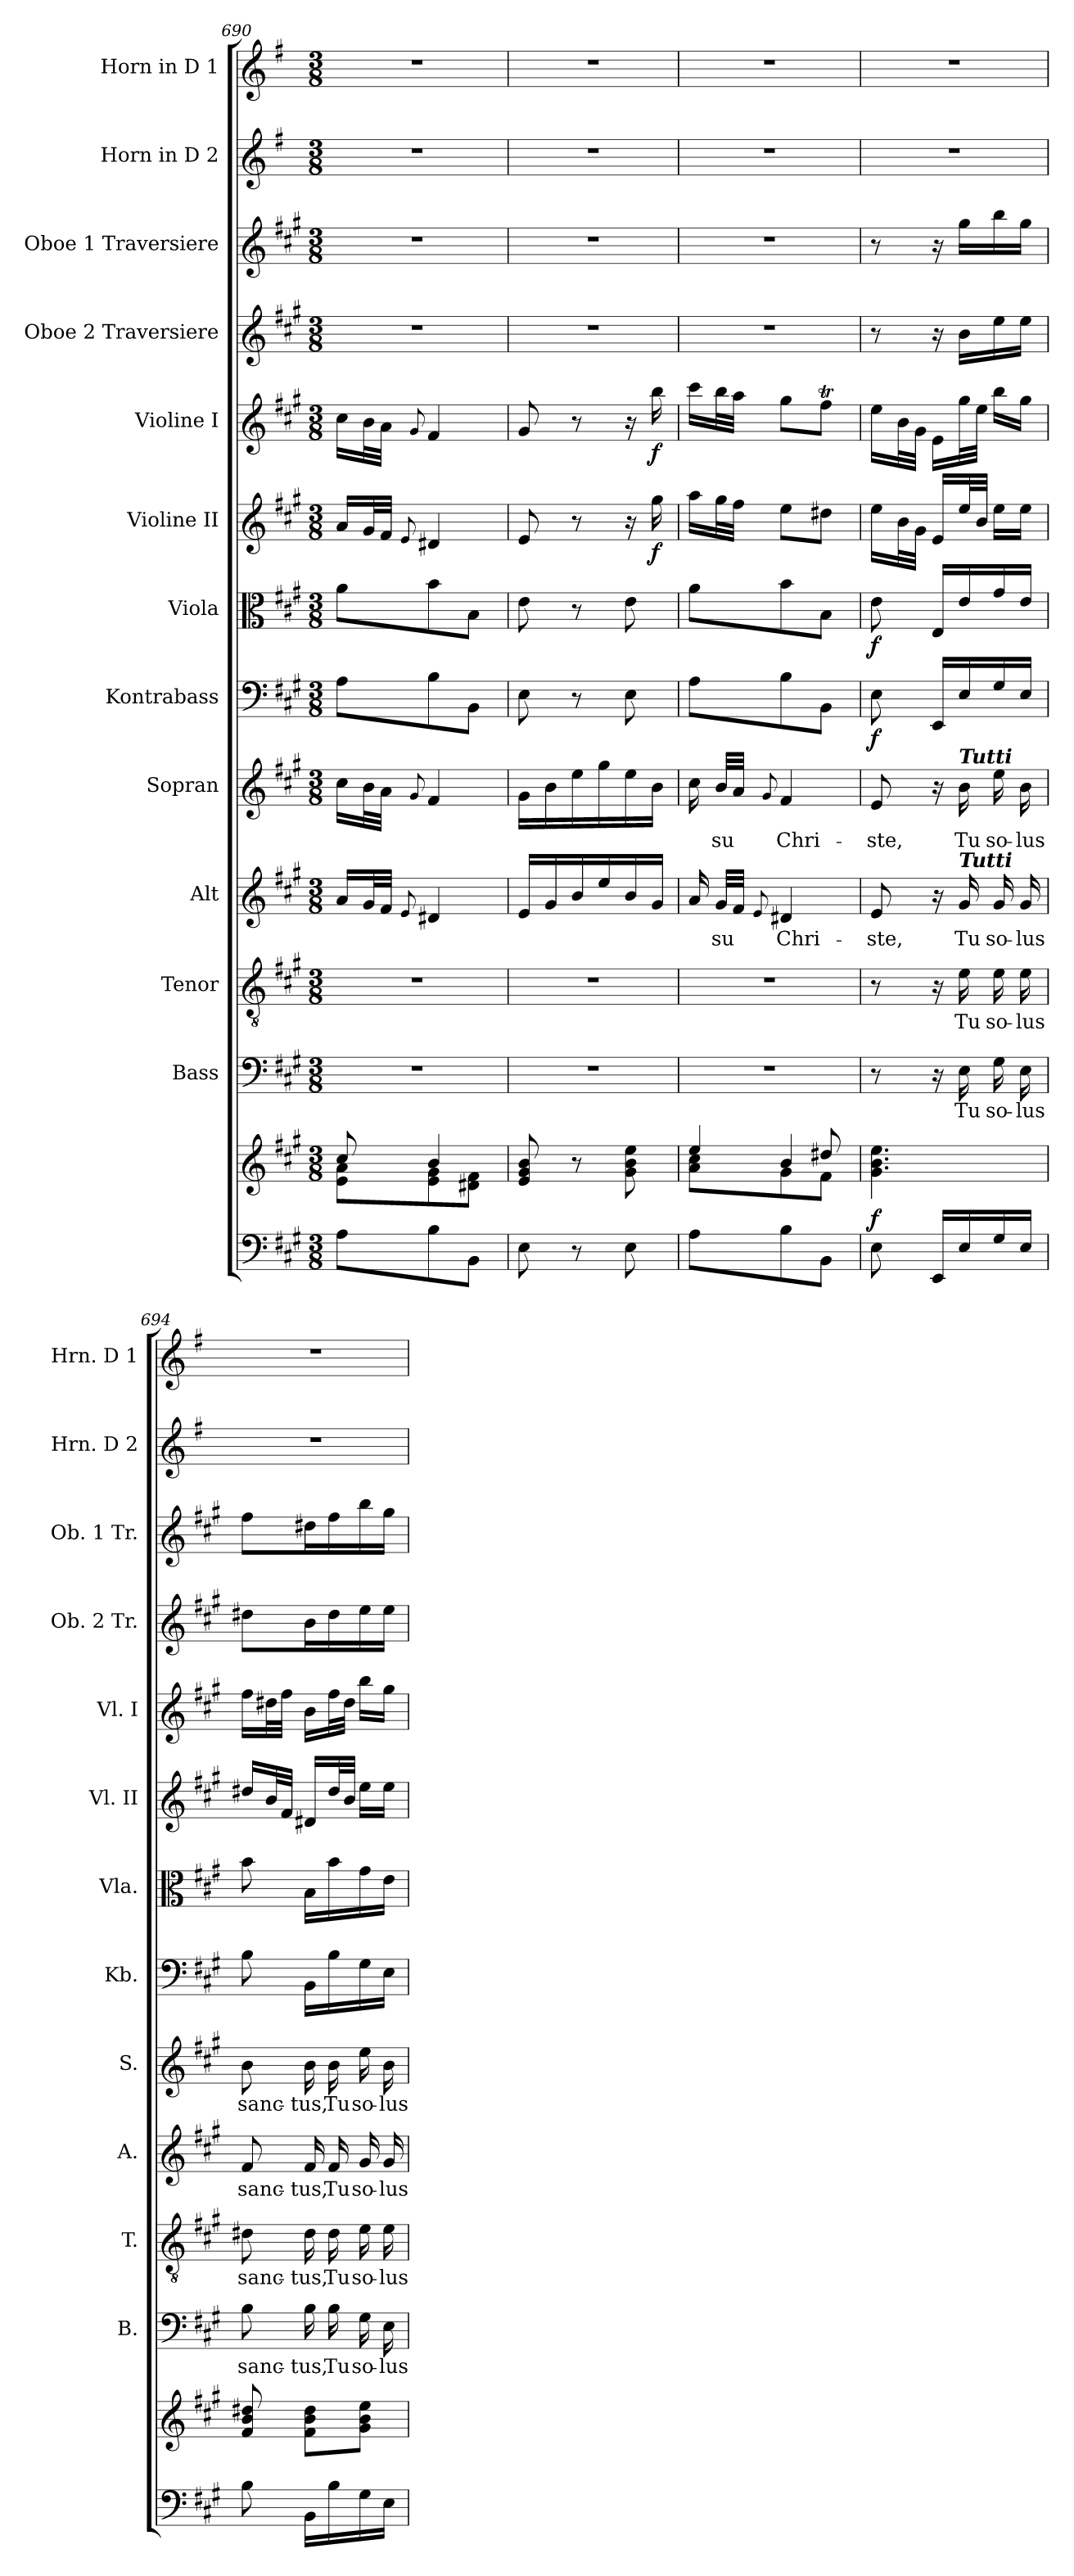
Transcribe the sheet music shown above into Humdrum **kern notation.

**kern	**kern	**dynam	**kern	**text	**kern	**text	**kern	**text	**kern	**text	**kern	**dynam	**kern	**dynam	**kern	**dynam	**kern	**dynam	**kern	**kern	**kern	**kern
*part13	*part13	*part13	*part12	*part12	*part11	*part11	*part10	*part10	*part9	*part9	*part8	*part8	*part7	*part7	*part6	*part6	*part5	*part5	*part4	*part3	*part2	*part1
*staff14	*staff13	*staff13/14	*staff12	*staff12	*staff11	*staff11	*staff10	*staff10	*staff9	*staff9	*staff8	*staff8	*staff7	*staff7	*staff6	*staff6	*staff5	*staff5	*staff4	*staff3	*staff2	*staff1
*	*	*	*I"Bass	*	*I"Tenor	*	*I"Alt	*	*I"Sopran	*	*I"Kontrabass	*	*I"Viola	*	*I"Violine II	*	*I"Violine I	*	*I"Oboe 2 Traversiere	*I"Oboe 1 Traversiere	*I"Horn in D 2	*I"Horn in D 1
*	*	*	*I'B.	*	*I'T.	*	*I'A.	*	*I'S.	*	*I'Kb.	*	*I'Vla.	*	*I'Vl. II	*	*I'Vl. I	*	*I'Ob. 2 Tr.	*I'Ob. 1 Tr.	*I'Hrn. D 2	*I'Hrn. D 1
*clefF4	*clefG2	*	*clefF4	*	*clefGv2	*	*clefG2	*	*clefG2	*	*clefF4	*	*clefC3	*	*clefG2	*	*clefG2	*	*clefG2	*clefG2	*clefG2	*clefG2
*	*	*	*	*	*	*	*	*	*	*	*ITrd7c12	*	*	*	*	*	*	*	*	*	*ITrd6c10	*ITrd6c10
*k[f#c#g#]	*k[f#c#g#]	*	*k[f#c#g#]	*	*k[f#c#g#]	*	*k[f#c#g#]	*	*k[f#c#g#]	*	*k[f#c#g#]	*	*k[f#c#g#]	*	*k[f#c#g#]	*	*k[f#c#g#]	*	*k[f#c#g#]	*k[f#c#g#]	*k[f#c#g#]	*k[f#c#g#]
*A:	*A:	*	*A:	*	*A:	*	*A:	*	*A:	*	*A:	*	*A:	*	*A:	*	*A:	*	*A:	*A:	*A:	*A:
*M3/8	*M3/8	*	*M3/8	*	*M3/8	*	*M3/8	*	*M3/8	*	*M3/8	*	*M3/8	*	*M3/8	*	*M3/8	*	*M3/8	*M3/8	*M3/8	*M3/8
=690	=690	=690	=690	=690	=690	=690	=690	=690	=690	=690	=690	=690	=690	=690	=690	=690	=690	=690	=690	=690	=690	=690
*	*^	*	*	*	*	*	*	*	*	*	*	*	*	*	*	*	*	*	*	*	*	*
8A\L	8cc#/	8e\ 8a\L	.	4.r	.	4.r	.	16a/LL	.	16cc#\LL	.	8AA\L	.	8a\L	.	16a/LL	.	16cc#\LL	.	4.r	4.r	4.r	4.r
.	.	.	.	.	.	.	.	32g#/L	.	32b\L	.	.	.	.	.	32g#/L	.	32b\L	.	.	.	.	.
.	.	.	.	.	.	.	.	32f#/JJJ	.	32a\JJJ	.	.	.	.	.	32f#/JJJ	.	32a\JJJ	.	.	.	.	.
.	.	.	.	.	.	.	.	8qqe/	.	8qqg#/	.	.	.	.	.	8qqe/	.	8qqg#/	.	.	.	.	.
8B\	4b/	8e\ 8g#\	.	.	.	.	.	4d#X/	.	4f#/	.	8BB\	.	8b\	.	4d#X/	.	4f#/	.	.	.	.	.
8BB\J	.	8d#X\ 8f#\J	.	.	.	.	.	.	.	.	.	8BBB\J	.	8B\J	.	.	.	.	.	.	.	.	.
*	*v	*v	*	*	*	*	*	*	*	*	*	*	*	*	*	*	*	*	*	*	*	*	*
!!LO:PB:g=z
=691	=691	=691	=691	=691	=691	=691	=691	=691	=691	=691	=691	=691	=691	=691	=691	=691	=691	=691	=691	=691	=691	=691
8E\	8e/ 8g#/ 8b/	.	4.r	.	4.r	.	16e/LL	.	16g#\LL	.	8EE\	.	8e\	.	8e/	.	8g#/	.	4.r	4.r	4.r	4.r
.	.	.	.	.	.	.	16g#/	.	16b\	.	.	.	.	.	.	.	.	.	.	.	.	.
8r	8r	.	.	.	.	.	16b/	.	16ee\	.	8r	.	8r	.	8r	.	8r	.	.	.	.	.
.	.	.	.	.	.	.	16ee/	.	16gg#\	.	.	.	.	.	.	.	.	.	.	.	.	.
8E\	8g#\ 8b\ 8ee\	.	.	.	.	.	16b/	.	16ee\	.	8EE\	.	8e\	.	16r	.	16r	.	.	.	.	.
!	!	!	!	!	!	!	!	!	!	!	!	!	!	!	!	!LO:DY:b	!	!LO:DY:b	!	!	!	!
.	.	.	.	.	.	.	16g#/JJ	.	16b\JJ	.	.	.	.	.	16gg#\	f	16bb\	f	.	.	.	.
=692	=692	=692	=692	=692	=692	=692	=692	=692	=692	=692	=692	=692	=692	=692	=692	=692	=692	=692	=692	=692	=692	=692
*	*^	*	*	*	*	*	*	*	*	*	*	*	*	*	*	*	*	*	*	*	*	*
*	*	*^	*	*	*	*	*	*	*	*	*	*	*	*	*	*	*	*	*	*	*	*	*
8A\L	4ee/	8a\ 8cc#\L	8ryy	.	4.r	.	4.r	.	16a/	.	16cc#\	.	8AA\L	.	8a\L	.	16aa\LL	.	16ccc#\LL	.	4.r	4.r	4.r	4.r
!	!	!	!	!	!	!	!	!	!	!LO:LY:b	!	!LO:LY:b	!	!	!	!	!	!	!	!	!	!	!	!
.	.	.	.	.	.	.	.	.	32g#/LLL	-su	32b/LLL	-su	.	.	.	.	32gg#\L	.	32bb\L	.	.	.	.	.
.	.	.	.	.	.	.	.	.	32f#/JJJ	.	32a/JJJ	.	.	.	.	.	32ff#\JJJ	.	32aa\JJJ	.	.	.	.	.
.	.	.	.	.	.	.	.	.	8qqe/	.	8qqg#/	.	.	.	.	.	.	.	.	.	.	.	.	.
!	!	!	!	!	!	!	!	!	!	!LO:LY:b	!	!LO:LY:b	!	!	!	!	!	!	!	!	!	!	!	!
8B\	.	8g#\	4b/	.	.	.	.	.	4d#X/	Chri-	4f#/	Chri-	8BB\	.	8b\	.	8ee\L	.	8gg#\L	.	.	.	.	.
8BB\J	8dd#X/	8f#\J	.	.	.	.	.	.	.	.	.	.	8BBB\J	.	8B\J	.	8dd#X\J	.	8ff#T\J	.	.	.	.	.
*	*	*v	*v	*	*	*	*	*	*	*	*	*	*	*	*	*	*	*	*	*	*	*	*	*
=693	=693	=693	=693	=693	=693	=693	=693	=693	=693	=693	=693	=693	=693	=693	=693	=693	=693	=693	=693	=693	=693	=693	=693
!	!	!	!LO:DY:a=2	!	!	!	!	!	!LO:LY:b	!	!LO:LY:b	!	!LO:DY:b	!	!LO:DY:b	!	!	!	!	!	!	!	!
*	*v	*v	*	*	*	*	*	*	*	*	*	*	*	*	*	*	*	*	*	*	*	*	*
8E\	4.g#\ 4.b\ 4.ee\	f	8r	.	8r	.	8e/	-ste,	8e/	-ste,	8EE\	f	8e\	f	16ee\LL	.	16ee\LL	.	8r	8r	4.r	4.r
.	.	.	.	.	.	.	.	.	.	.	.	.	.	.	32b\L	.	32b\L	.	.	.	.	.
.	.	.	.	.	.	.	.	.	.	.	.	.	.	.	32g#\JJJ	.	32g#\JJJ	.	.	.	.	.
16EE/LL	.	.	16r	.	16r	.	16r	.	16r	.	16EEE/LL	.	16E/LL	.	16e/LL	.	16e\LL	.	16r	16r	.	.
!	!	!	!	!	!	!	!	!	!LO:TX:a:Bi:t=Tutti	!	!	!	!	!	!	!	!	!	!	!	!	!
!	!	!	!	!	!	!	!LO:TX:a:Bi:t=Tutti	!	!	!	!	!	!	!	!	!	!	!	!	!	!	!
!	!	!	!	!LO:LY:b	!	!LO:LY:b	!	!LO:LY:b	!	!LO:LY:b	!	!	!	!	!	!	!	!	!	!	!	!
16E/	.	.	16E\	Tu	16e\	Tu	16g#/	Tu	16b\	Tu	16EE/	.	16e/	.	32ee/L	.	32gg#\L	.	16b\LL	16gg#\LL	.	.
.	.	.	.	.	.	.	.	.	.	.	.	.	.	.	32b/JJJ	.	32ee\JJJ	.	.	.	.	.
!	!	!	!	!LO:LY:b	!	!LO:LY:b	!	!LO:LY:b	!	!LO:LY:b	!	!	!	!	!	!	!	!	!	!	!	!
16G#/	.	.	16G#\	so-	16e\	so-	16g#/	so-	16ee\	so-	16GG#/	.	16g#/	.	16ee\LL	.	16bb\LL	.	16ee\	16bb\	.	.
!	!	!	!	!LO:LY:b	!	!LO:LY:b	!	!LO:LY:b	!	!LO:LY:b	!	!	!	!	!	!	!	!	!	!	!	!
16E/JJ	.	.	16E\	-lus	16e\	-lus	16g#/	-lus	16b\	-lus	16EE/JJ	.	16e/JJ	.	16ee\JJ	.	16gg#\JJ	.	16ee\JJ	16gg#\JJ	.	.
=694	=694	=694	=694	=694	=694	=694	=694	=694	=694	=694	=694	=694	=694	=694	=694	=694	=694	=694	=694	=694	=694	=694
!	!	!	!	!LO:LY:b	!	!LO:LY:b	!	!LO:LY:b	!	!LO:LY:b	!	!	!	!	!	!	!	!	!	!	!	!
8B\	8f#/ 8b/ 8dd#X/	.	8B\	sanc-	8d#X\	sanc-	8f#/	sanc-	8b\	sanc-	8BB\	.	8b\	.	16dd#X/LL	.	16ff#\LL	.	8dd#X\L	8ff#\L	4.r	4.r
.	.	.	.	.	.	.	.	.	.	.	.	.	.	.	32b/L	.	32dd#X\L	.	.	.	.	.
.	.	.	.	.	.	.	.	.	.	.	.	.	.	.	32f#/JJJ	.	32ff#\JJJ	.	.	.	.	.
!	!	!	!	!LO:LY:b	!	!LO:LY:b	!	!LO:LY:b	!	!LO:LY:b	!	!	!	!	!	!	!	!	!	!	!	!
16BB\LL	8f#\ 8b\ 8dd#\L	.	16B\	-tus,	16d#\	-tus,	16f#/	-tus,	16b\	-tus,	16BBB\LL	.	16B\LL	.	16d#X/LL	.	16b\LL	.	16b\L	16dd#X\L	.	.
!	!	!	!	!LO:LY:b	!	!LO:LY:b	!	!LO:LY:b	!	!LO:LY:b	!	!	!	!	!	!	!	!	!	!	!	!
16B\	.	.	16B\	Tu	16d#\	Tu	16f#/	Tu	16b\	Tu	16BB\	.	16b\	.	32dd#/L	.	32ff#\L	.	16dd#\	16ff#\	.	.
.	.	.	.	.	.	.	.	.	.	.	.	.	.	.	32b/JJJ	.	32dd#\JJJ	.	.	.	.	.
!	!	!	!	!LO:LY:b	!	!LO:LY:b	!	!LO:LY:b	!	!LO:LY:b	!	!	!	!	!	!	!	!	!	!	!	!
16G#\	8g#\ 8b\ 8ee\J	.	16G#\	so-	16e\	so-	16g#/	so-	16ee\	so-	16GG#\	.	16g#\	.	16ee\LL	.	16bb\LL	.	16ee\	16bb\	.	.
!	!	!	!	!LO:LY:b	!	!LO:LY:b	!	!LO:LY:b	!	!LO:LY:b	!	!	!	!	!	!	!	!	!	!	!	!
16E\JJ	.	.	16E\	-lus	16e\	-lus	16g#/	-lus	16b\	-lus	16EE\JJ	.	16e\JJ	.	16ee\JJ	.	16gg#\JJ	.	16ee\JJ	16gg#\JJ	.	.
=	=	=	=	=	=	=	=	=	=	=	=	=	=	=	=	=	=	=	=	=	=	=
*-	*-	*-	*-	*-	*-	*-	*-	*-	*-	*-	*-	*-	*-	*-	*-	*-	*-	*-	*-	*-	*-	*-
